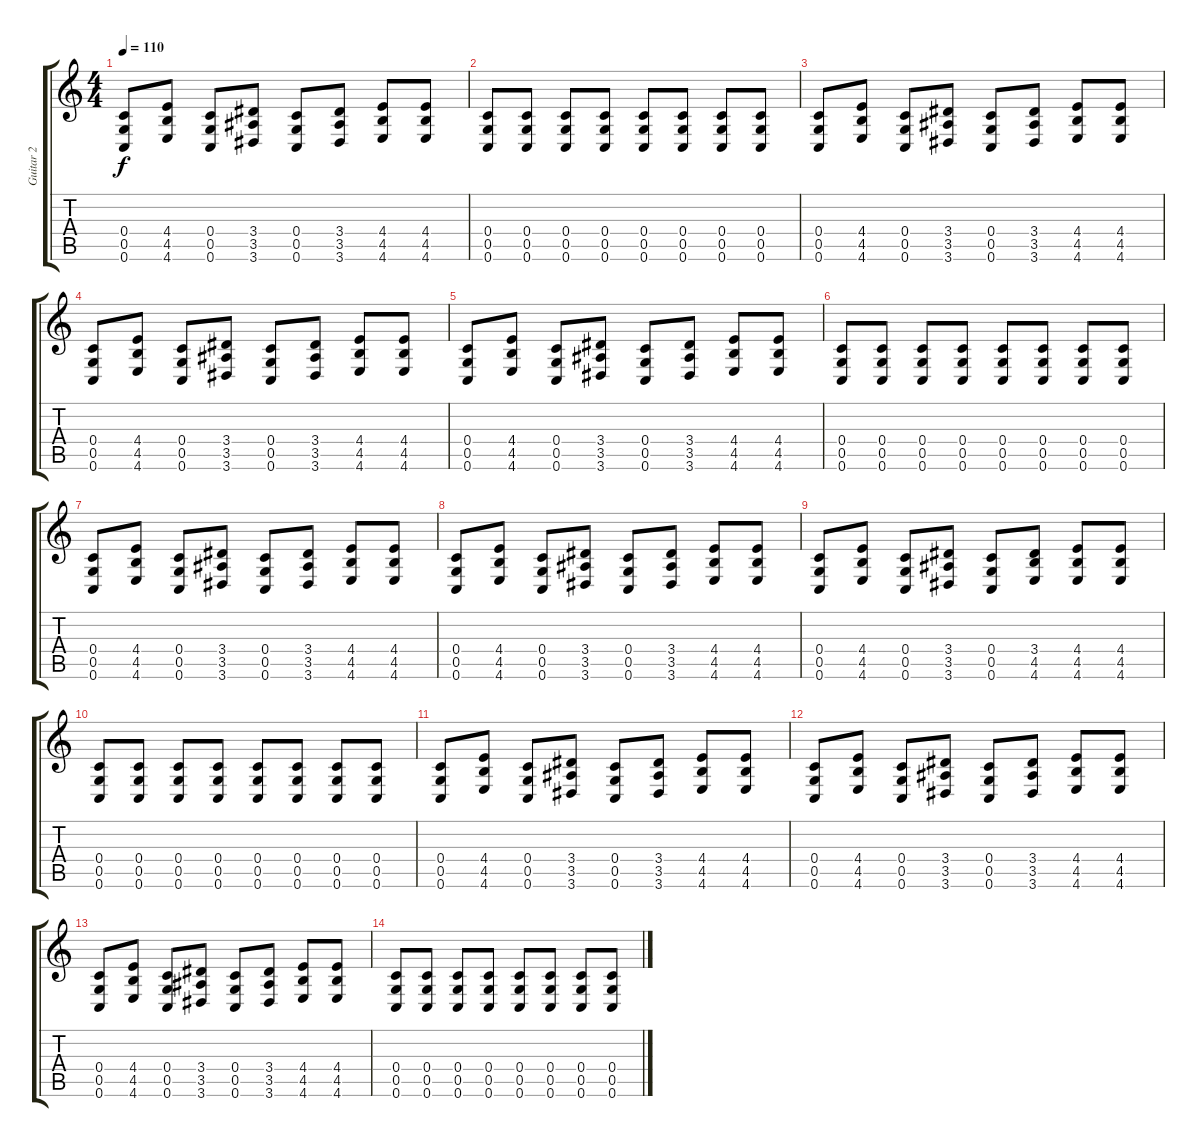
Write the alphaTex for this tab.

\track ("Guitar 2" "Guitar 2") {instrument distortionguitar}
\staff {score tabs}
\tuning (E4 C4 G3 C3 G2 C2) {hide}
\ts (4 4)
\tempo 110
\clef g2
\ks c
(0.4 0.5 0.6).8{dy f} (4.4 4.5 4.6).8 (0.4 0.5 0.6).8 (3.4 3.5 3.6).8 (0.4 0.5 0.6).8 (3.4 3.5 3.6).8 (4.4 4.5 4.6).8 (4.4 4.5 4.6).8 |
(0.4 0.5 0.6).8 (0.4 0.5 0.6).8 (0.4 0.5 0.6).8 (0.4 0.5 0.6).8 (0.4 0.5 0.6).8 (0.4 0.5 0.6).8 (0.4 0.5 0.6).8 (0.4 0.5 0.6).8 |
(0.4 0.5 0.6).8 (4.4 4.5 4.6).8 (0.4 0.5 0.6).8 (3.4 3.5 3.6).8 (0.4 0.5 0.6).8 (3.4 3.5 3.6).8 (4.4 4.5 4.6).8 (4.4 4.5 4.6).8 |
(0.4 0.5 0.6).8 (4.4 4.5 4.6).8 (0.4 0.5 0.6).8 (3.4 3.5 3.6).8 (0.4 0.5 0.6).8 (3.4 3.5 3.6).8 (4.4 4.5 4.6).8 (4.4 4.5 4.6).8 |
(0.4 0.5 0.6).8 (4.4 4.5 4.6).8 (0.4 0.5 0.6).8 (3.4 3.5 3.6).8 (0.4 0.5 0.6).8 (3.4 3.5 3.6).8 (4.4 4.5 4.6).8 (4.4 4.5 4.6).8 |
(0.4 0.5 0.6).8 (0.4 0.5 0.6).8 (0.4 0.5 0.6).8 (0.4 0.5 0.6).8 (0.4 0.5 0.6).8 (0.4 0.5 0.6).8 (0.4 0.5 0.6).8 (0.4 0.5 0.6).8 |
(0.4 0.5 0.6).8 (4.4 4.5 4.6).8 (0.4 0.5 0.6).8 (3.4 3.5 3.6).8 (0.4 0.5 0.6).8 (3.4 3.5 3.6).8 (4.4 4.5 4.6).8 (4.4 4.5 4.6).8 |
(0.4 0.5 0.6).8 (4.4 4.5 4.6).8 (0.4 0.5 0.6).8 (3.4 3.5 3.6).8 (0.4 0.5 0.6).8 (3.4 3.5 3.6).8 (4.4 4.5 4.6).8 (4.4 4.5 4.6).8 |
(0.4 0.5 0.6).8 (4.4 4.5 4.6).8 (0.4 0.5 0.6).8 (3.4 3.5 3.6).8 (0.4 0.5 0.6).8 (3.4 4.5 4.6).8 (4.4 4.5 4.6).8 (4.4 4.5 4.6).8 |
(0.4 0.5 0.6).8 (0.4 0.5 0.6).8 (0.4 0.5 0.6).8 (0.4 0.5 0.6).8 (0.4 0.5 0.6).8 (0.4 0.5 0.6).8 (0.4 0.5 0.6).8 (0.4 0.5 0.6).8 |
(0.4 0.5 0.6).8{volume 0} (4.4 4.5 4.6).8 (0.4 0.5 0.6).8 (3.4 3.5 3.6).8 (0.4 0.5 0.6).8 (3.4 3.5 3.6).8 (4.4 4.5 4.6).8 (4.4 4.5 4.6).8 |
(0.4 0.5 0.6).8 (4.4 4.5 4.6).8 (0.4 0.5 0.6).8 (3.4 3.5 3.6).8 (0.4 0.5 0.6).8 (3.4 3.5 3.6).8 (4.4 4.5 4.6).8 (4.4 4.5 4.6).8 |
(0.4 0.5 0.6).8 (4.4 4.5 4.6).8 (0.4 0.5 0.6).8 (3.4 3.5 3.6).8 (0.4 0.5 0.6).8 (3.4 3.5 3.6).8 (4.4 4.5 4.6).8 (4.4 4.5 4.6).8 |
(0.4 0.5 0.6).8 (0.4 0.5 0.6).8 (0.4 0.5 0.6).8 (0.4 0.5 0.6).8 (0.4 0.5 0.6).8 (0.4 0.5 0.6).8 (0.4 0.5 0.6).8 (0.4 0.5 0.6).8
